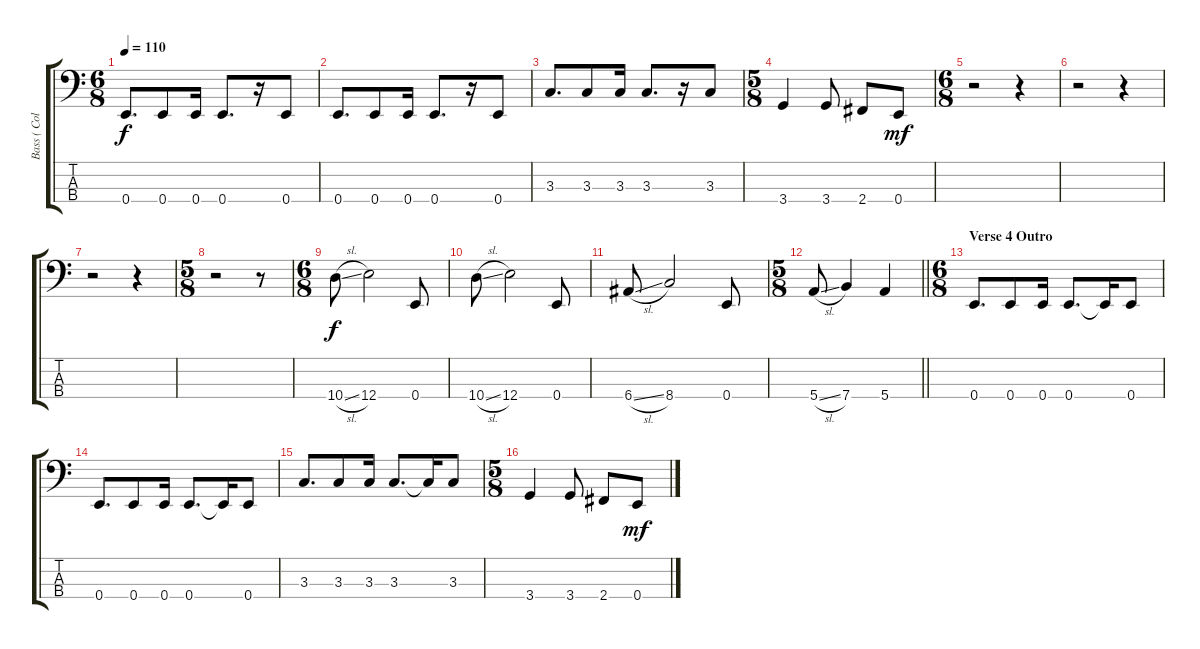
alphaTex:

\track ("Bass ( Colin Greenwood )" "Bass ( Col") {instrument electricbassfinger}
\staff {score tabs}
\tuning (G2 D2 A1 E1) {hide}
\ts (6 8)
\tempo 110
\clef f4
\ks c
0.4.8{d dy f} 0.4.8 0.4.16 0.4.8{d} r.16 0.4.8 |
0.4.8{d} 0.4.8 0.4.16 0.4.8{d} r.16 0.4.8 |
3.3.8{d} 3.3.8 3.3.16 3.3.8{d} r.16 3.3.8 |
\ts (5 8)
3.4.4 3.4.8 2.4.8 0.4.8{dy mf} |
\ts (6 8)
r.2 r.4 |
r.2 r.4 |
r.2 r.4 |
\ts (5 8)
r.2 r.8 |
\ts (6 8)
10.4{sl}.8{dy f} 12.4.2 0.4.8 |
10.4{sl}.8 12.4.2 0.4.8 |
6.4{sl}.8 8.4.2 0.4.8 |
\ts (5 8)
\barLineRight lightlight
5.4{sl}.8 7.4.4 5.4.4 |
\ts (6 8)
\section ("" "Verse 4 Outro")
0.4.8{d volume 8} 0.4.8 0.4.16 0.4.8{d} 0.4{t}.16 0.4.8 |
0.4.8{d} 0.4.8 0.4.16 0.4.8{d} 0.4{t}.16 0.4.8 |
3.3.8{d} 3.3.8 3.3.16 3.3.8{d} 3.3{t}.16 3.3.8 |
\ts (5 8)
3.4.4 3.4.8 2.4.8 0.4.8{dy mf}
